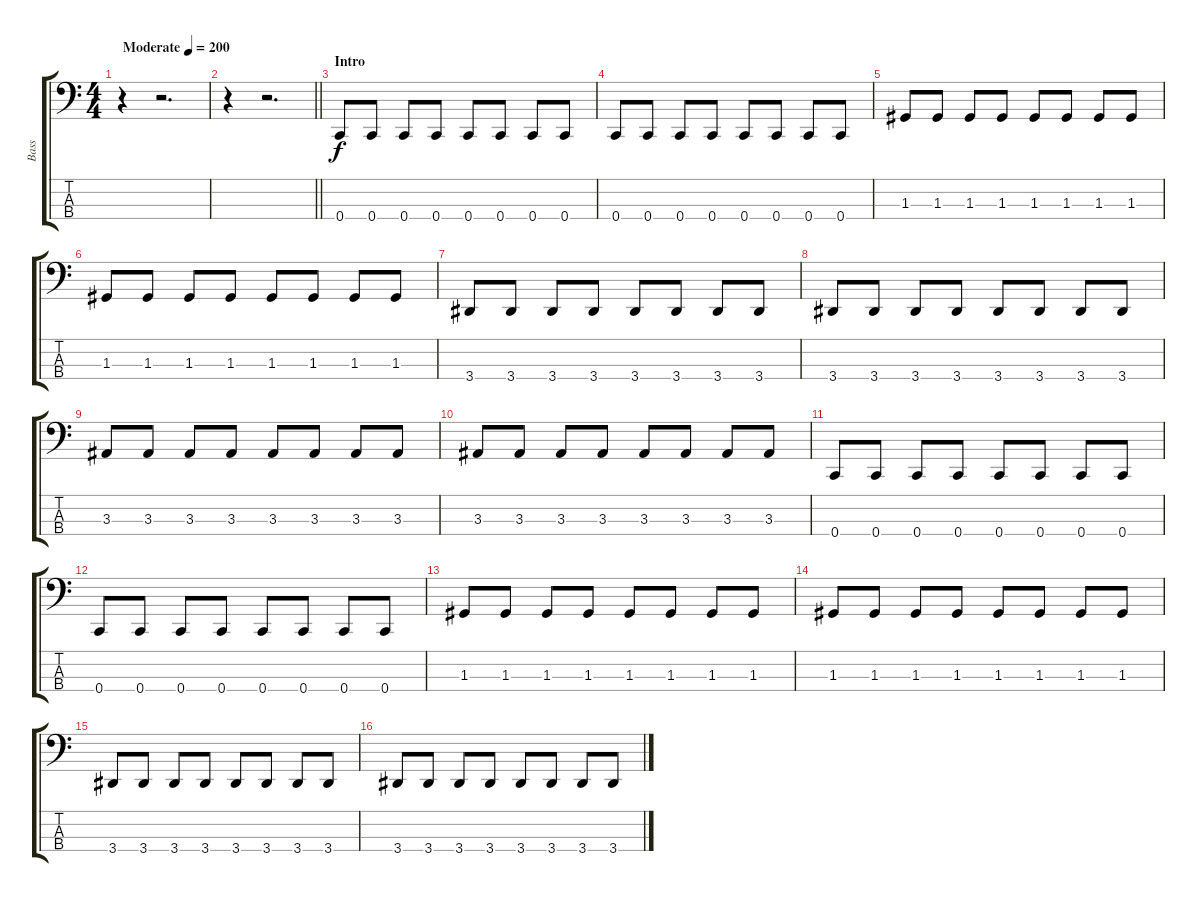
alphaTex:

\track ("Bass" "Bass") {instrument electricbasspick}
\staff {score tabs}
\tuning (F2 C2 G1 C1) {hide}
\ts (4 4)
\tempo (200 "Moderate")
\clef f4
\ks c
r.4{dy f instrument electricbasspick} r.2{d} |
\barLineRight lightlight
r.4 r.2{d} |
\section ("" "Intro")
0.4.8 0.4.8 0.4.8 0.4.8 0.4.8 0.4.8 0.4.8 0.4.8 |
0.4.8 0.4.8 0.4.8 0.4.8 0.4.8 0.4.8 0.4.8 0.4.8 |
1.3.8 1.3.8 1.3.8 1.3.8 1.3.8 1.3.8 1.3.8 1.3.8 |
1.3.8 1.3.8 1.3.8 1.3.8 1.3.8 1.3.8 1.3.8 1.3.8 |
3.4.8 3.4.8 3.4.8 3.4.8 3.4.8 3.4.8 3.4.8 3.4.8 |
3.4.8 3.4.8 3.4.8 3.4.8 3.4.8 3.4.8 3.4.8 3.4.8 |
3.3.8 3.3.8 3.3.8 3.3.8 3.3.8 3.3.8 3.3.8 3.3.8 |
3.3.8 3.3.8 3.3.8 3.3.8 3.3.8 3.3.8 3.3.8 3.3.8 |
0.4.8 0.4.8 0.4.8 0.4.8 0.4.8 0.4.8 0.4.8 0.4.8 |
0.4.8 0.4.8 0.4.8 0.4.8 0.4.8 0.4.8 0.4.8 0.4.8 |
1.3.8 1.3.8 1.3.8 1.3.8 1.3.8 1.3.8 1.3.8 1.3.8 |
1.3.8 1.3.8 1.3.8 1.3.8 1.3.8 1.3.8 1.3.8 1.3.8 |
3.4.8 3.4.8 3.4.8 3.4.8 3.4.8 3.4.8 3.4.8 3.4.8 |
3.4.8 3.4.8 3.4.8 3.4.8 3.4.8 3.4.8 3.4.8 3.4.8
